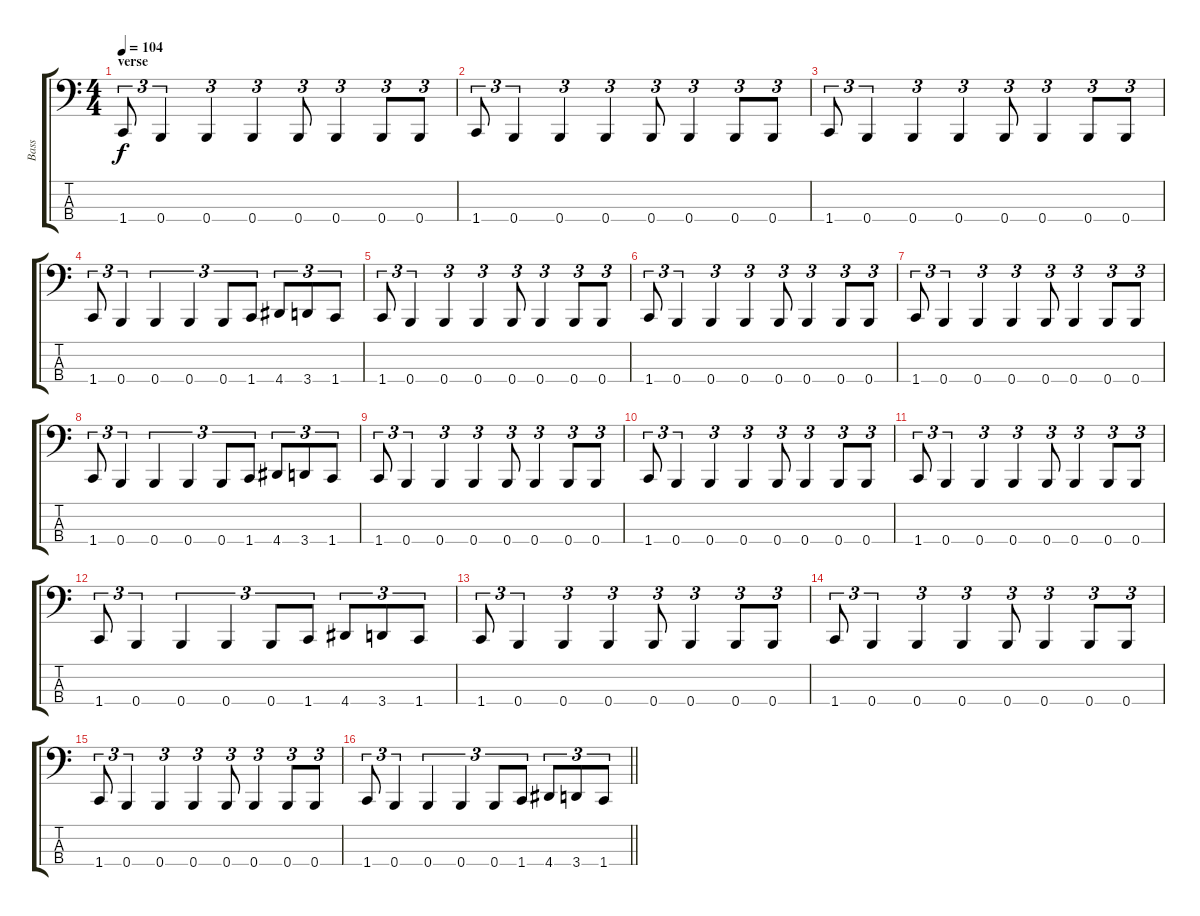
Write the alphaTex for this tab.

\track ("Bass" "Bass") {instrument electricbassfinger}
\staff {score tabs}
\tuning (D2 A1 E1 B0) {hide}
\ts (4 4)
\section ("" "verse")
\tempo 104
\clef f4
\ks c
1.4.8{tu (3 2) dy f} 0.4.4{tu (3 2)} 0.4.4{tu (3 2)} 0.4.4{tu (3 2)} 0.4.8{tu (3 2)} 0.4.4{tu (3 2)} 0.4.8{tu (3 2)} 0.4.8{tu (3 2)} |
1.4.8{tu (3 2)} 0.4.4{tu (3 2)} 0.4.4{tu (3 2)} 0.4.4{tu (3 2)} 0.4.8{tu (3 2)} 0.4.4{tu (3 2)} 0.4.8{tu (3 2)} 0.4.8{tu (3 2)} |
1.4.8{tu (3 2)} 0.4.4{tu (3 2)} 0.4.4{tu (3 2)} 0.4.4{tu (3 2)} 0.4.8{tu (3 2)} 0.4.4{tu (3 2)} 0.4.8{tu (3 2)} 0.4.8{tu (3 2)} |
1.4.8{tu (3 2)} 0.4.4{tu (3 2)} 0.4.4{tu (3 2)} 0.4.4{tu (3 2)} 0.4.8{tu (3 2)} 1.4.8{tu (3 2)} 4.4.8{tu (3 2)} 3.4.8{tu (3 2)} 1.4.8{tu (3 2)} |
1.4.8{tu (3 2)} 0.4.4{tu (3 2)} 0.4.4{tu (3 2)} 0.4.4{tu (3 2)} 0.4.8{tu (3 2)} 0.4.4{tu (3 2)} 0.4.8{tu (3 2)} 0.4.8{tu (3 2)} |
1.4.8{tu (3 2)} 0.4.4{tu (3 2)} 0.4.4{tu (3 2)} 0.4.4{tu (3 2)} 0.4.8{tu (3 2)} 0.4.4{tu (3 2)} 0.4.8{tu (3 2)} 0.4.8{tu (3 2)} |
1.4.8{tu (3 2)} 0.4.4{tu (3 2)} 0.4.4{tu (3 2)} 0.4.4{tu (3 2)} 0.4.8{tu (3 2)} 0.4.4{tu (3 2)} 0.4.8{tu (3 2)} 0.4.8{tu (3 2)} |
1.4.8{tu (3 2)} 0.4.4{tu (3 2)} 0.4.4{tu (3 2)} 0.4.4{tu (3 2)} 0.4.8{tu (3 2)} 1.4.8{tu (3 2)} 4.4.8{tu (3 2)} 3.4.8{tu (3 2)} 1.4.8{tu (3 2)} |
1.4.8{tu (3 2)} 0.4.4{tu (3 2)} 0.4.4{tu (3 2)} 0.4.4{tu (3 2)} 0.4.8{tu (3 2)} 0.4.4{tu (3 2)} 0.4.8{tu (3 2)} 0.4.8{tu (3 2)} |
1.4.8{tu (3 2)} 0.4.4{tu (3 2)} 0.4.4{tu (3 2)} 0.4.4{tu (3 2)} 0.4.8{tu (3 2)} 0.4.4{tu (3 2)} 0.4.8{tu (3 2)} 0.4.8{tu (3 2)} |
1.4.8{tu (3 2)} 0.4.4{tu (3 2)} 0.4.4{tu (3 2)} 0.4.4{tu (3 2)} 0.4.8{tu (3 2)} 0.4.4{tu (3 2)} 0.4.8{tu (3 2)} 0.4.8{tu (3 2)} |
1.4.8{tu (3 2)} 0.4.4{tu (3 2)} 0.4.4{tu (3 2)} 0.4.4{tu (3 2)} 0.4.8{tu (3 2)} 1.4.8{tu (3 2)} 4.4.8{tu (3 2)} 3.4.8{tu (3 2)} 1.4.8{tu (3 2)} |
1.4.8{tu (3 2)} 0.4.4{tu (3 2)} 0.4.4{tu (3 2)} 0.4.4{tu (3 2)} 0.4.8{tu (3 2)} 0.4.4{tu (3 2)} 0.4.8{tu (3 2)} 0.4.8{tu (3 2)} |
1.4.8{tu (3 2)} 0.4.4{tu (3 2)} 0.4.4{tu (3 2)} 0.4.4{tu (3 2)} 0.4.8{tu (3 2)} 0.4.4{tu (3 2)} 0.4.8{tu (3 2)} 0.4.8{tu (3 2)} |
1.4.8{tu (3 2)} 0.4.4{tu (3 2)} 0.4.4{tu (3 2)} 0.4.4{tu (3 2)} 0.4.8{tu (3 2)} 0.4.4{tu (3 2)} 0.4.8{tu (3 2)} 0.4.8{tu (3 2)} |
\barLineRight lightlight
1.4.8{tu (3 2)} 0.4.4{tu (3 2)} 0.4.4{tu (3 2)} 0.4.4{tu (3 2)} 0.4.8{tu (3 2)} 1.4.8{tu (3 2)} 4.4.8{tu (3 2)} 3.4.8{tu (3 2)} 1.4.8{tu (3 2)}
